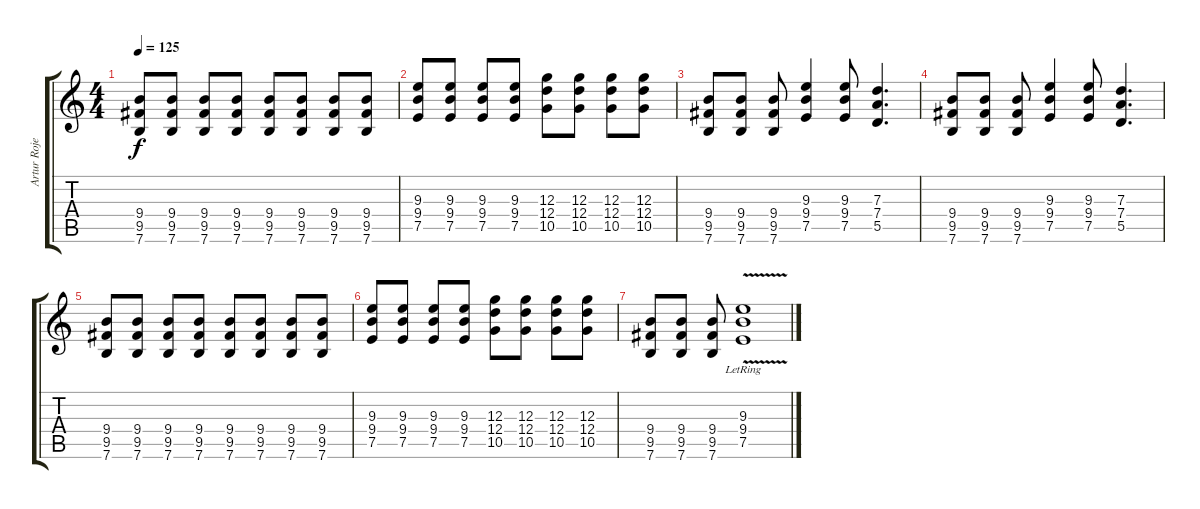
\track ("Artur Rojek (\"Rojas\")" "Artur Roje") {instrument overdrivenguitar}
\staff {score tabs}
\tuning (E4 B3 G3 D3 A2 E2) {hide}
\ts (4 4)
\tempo 125
\clef g2
\ks c
(9.4 9.5 7.6).8{dy f} (9.4 9.5 7.6).8 (9.4 9.5 7.6).8 (9.4 9.5 7.6).8 (9.4 9.5 7.6).8 (9.4 9.5 7.6).8 (9.4 9.5 7.6).8 (9.4 9.5 7.6).8 |
(9.3 9.4 7.5).8 (9.3 9.4 7.5).8 (9.3 9.4 7.5).8 (9.3 9.4 7.5).8 (12.3 12.4 10.5).8 (12.3 12.4 10.5).8 (12.3 12.4 10.5).8 (12.3 12.4 10.5).8 |
(9.4 9.5 7.6).8 (9.4 9.5 7.6).8 (9.4 9.5 7.6).8 (9.3 9.4 7.5).4 (9.3 9.4 7.5).8 (7.3 7.4 5.5).4{d} |
(9.4 9.5 7.6).8 (9.4 9.5 7.6).8 (9.4 9.5 7.6).8 (9.3 9.4 7.5).4 (9.3 9.4 7.5).8 (7.3 7.4 5.5).4{d} |
(9.4 9.5 7.6).8 (9.4 9.5 7.6).8 (9.4 9.5 7.6).8 (9.4 9.5 7.6).8 (9.4 9.5 7.6).8 (9.4 9.5 7.6).8 (9.4 9.5 7.6).8 (9.4 9.5 7.6).8 |
(9.3 9.4 7.5).8 (9.3 9.4 7.5).8 (9.3 9.4 7.5).8 (9.3 9.4 7.5).8 (12.3 12.4 10.5).8 (12.3 12.4 10.5).8 (12.3 12.4 10.5).8 (12.3 12.4 10.5).8 |
(9.4 9.5 7.6).8 (9.4 9.5 7.6).8 (9.4 9.5 7.6).8 (9.3{v lr} 9.4 7.5).1
